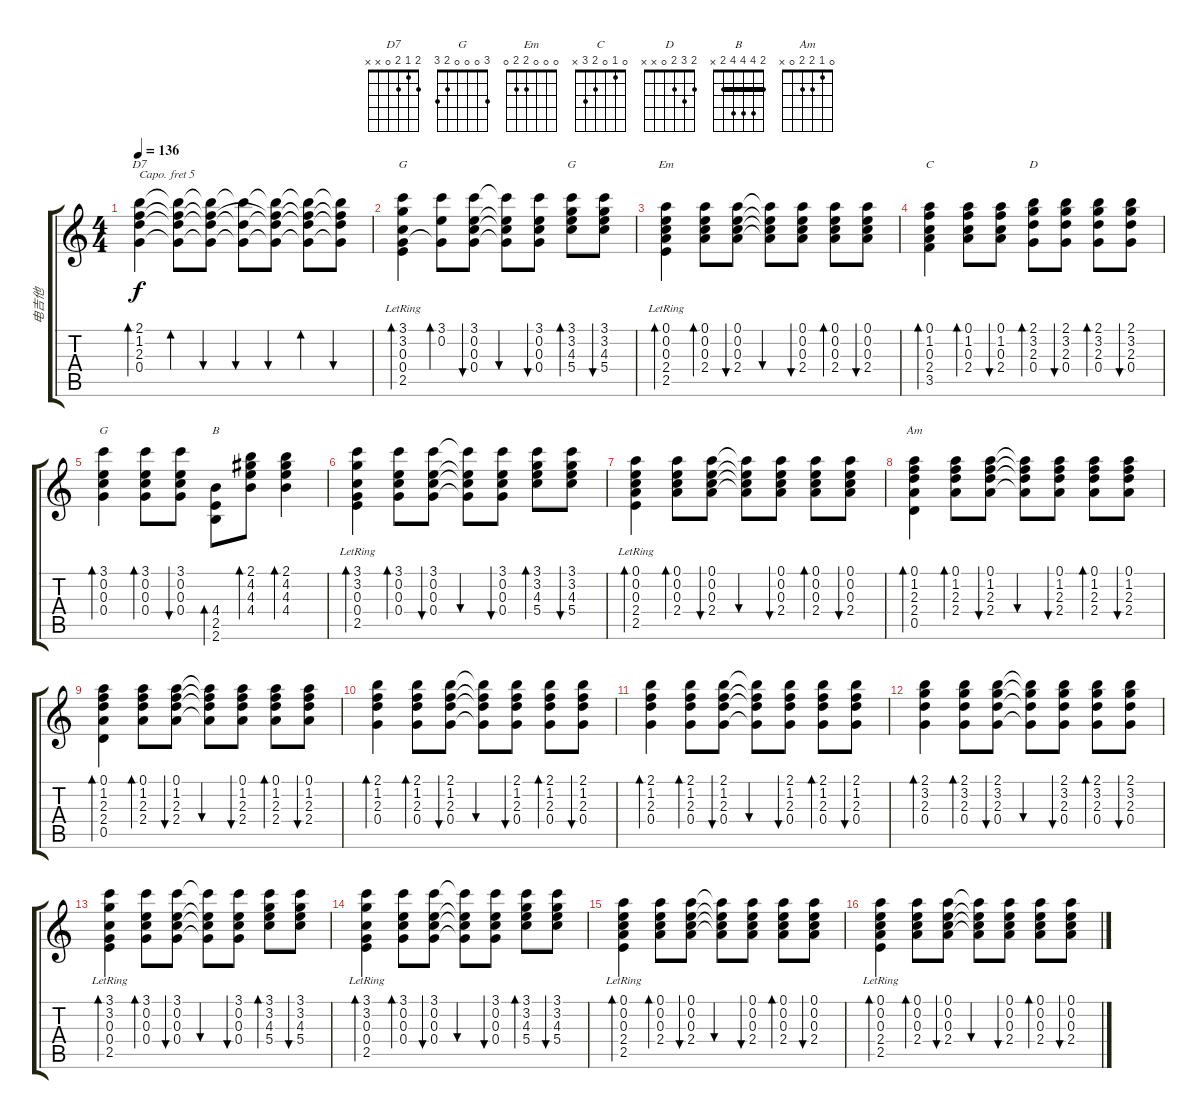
\track ("电吉他" "电吉他") {instrument distortionguitar}
\staff {score tabs}
\capo 5
\tuning (E4 B3 G3 D3 A2 E2) {hide}
\chord ("D7" 2 1 2 0 x x)
\chord ("G" 3 3 0 0 2 3) {barre 3}
\chord ("G" 3 3 4 5 5 3) {barre 3}
\chord ("Em" 0 0 0 2 2 0)
\chord ("C" 0 1 0 2 3 x)
\chord ("D" 2 3 2 0 x x)
\chord ("G" 3 0 0 0 2 3)
\chord ("B" 2 4 4 4 2 x) {barre 2}
\chord ("Am" 0 1 2 2 0 x)
\ts (4 4)
\tempo 136
\clef g2
\ks c
(2.1 1.2 2.3 0.4).4{bd 60 ch "D7" dy f} (2.1{t} 1.2{t} 2.3{t} 0.4{t}).8{bd 60} (2.1{t} 1.2{t} 2.3{t} 0.4{t}).8{bu 60} (2.1{t} 2.3{t} 0.4{t}).8{bu 60} (2.1{t} 1.2{t} 2.3{t} 0.4{t}).8{bu 60} (2.1{t} 1.2{t} 2.3{t} 0.4{t}).8{bd 60} (2.1{t} 1.2{t} 2.3{t} 0.4{t}).8{bu 60} |
(3.1{lr} 3.2{lr} 0.3{lr} 0.4 2.5).4{bd 60 ch "G" volume 8} (3.1 0.2 0.4{t}).8{bd 60} (3.1 0.2 0.3 0.4).8{bu 120} (3.1{t} 0.2{t} 0.3{t} 0.4{t}).8{bu 120} (3.1 0.2 0.3 0.4).8{bu 120} (3.1 3.2 4.3 5.4).8{bd 120 ch "G"} (3.1 3.2 4.3 5.4).8{bu 120} |
(0.1{lr} 0.2{lr} 0.3{lr} 2.4 2.5).4{bd 60 ch "Em"} (0.1 0.2 0.3 2.4).8{bd 60} (0.1 0.2 0.3 2.4).8{bu 120} (0.1{t} 0.2{t} 0.3{t} 2.4{t}).8{bu 120} (0.1 0.2 0.3 2.4).8{bu 120} (0.1 0.2 0.3 2.4).8{bd 120} (0.1 0.2 0.3 2.4).8{bu 120} |
(0.1 1.2 0.3 2.4 3.5).4{bd 120 ch "C"} (0.1 1.2 0.3 2.4).8{bd 120} (0.1 1.2 0.3 2.4).8{bu 120} (2.1 3.2 2.3 0.4).8{bd 120 ch "D"} (2.1 3.2 2.3 0.4).8{bu 120} (2.1 3.2 2.3 0.4).8{bd 120} (2.1 3.2 2.3 0.4).8{bu 120} |
(3.1 0.2 0.3 0.4).4{bd 60 ch "G"} (3.1 0.2 0.3 0.4).8{bd 60} (3.1 0.2 0.3 0.4).8{bu 60} (4.4 2.5 2.6).8{bd 60 ch "B"} (2.1 4.2 4.3 4.4).8{bd 60} (2.1 4.2 4.3 4.4).4{bd 60} |
(3.1{lr} 3.2{lr} 0.3{lr} 0.4 2.5).4{bd 60} (3.1 0.2 0.3 0.4).8{bd 60} (3.1 0.2 0.3 0.4).8{bu 120} (3.1{t} 0.2{t} 0.3{t} 0.4{t}).8{bu 120} (3.1 0.2 0.3 0.4).8{bu 120} (3.1 3.2 4.3 5.4).8{bd 120} (3.1 3.2 4.3 5.4).8{bu 120} |
(0.1{lr} 0.2{lr} 0.3{lr} 2.4 2.5).4{bd 60} (0.1 0.2 0.3 2.4).8{bd 60} (0.1 0.2 0.3 2.4).8{bu 120} (0.1{t} 0.2{t} 0.3{t} 2.4{t}).8{bu 120} (0.1 0.2 0.3 2.4).8{bu 120} (0.1 0.2 0.3 2.4).8{bd 120} (0.1 0.2 0.3 2.4).8{bu 120} |
(0.1 1.2 2.3 2.4 0.5).4{bd 60 ch "Am"} (0.1 1.2 2.3 2.4).8{bd 60} (0.1 1.2 2.3 2.4).8{bu 60} (0.1{t} 1.2{t} 2.3{t} 2.4{t}).8{bu 60} (0.1 1.2 2.3 2.4).8{bu 60} (0.1 1.2 2.3 2.4).8{bd 60} (0.1 1.2 2.3 2.4).8{bu 60} |
(0.1 1.2 2.3 2.4 0.5).4{bd 60} (0.1 1.2 2.3 2.4).8{bd 60} (0.1 1.2 2.3 2.4).8{bu 60} (0.1{t} 1.2{t} 2.3{t} 2.4{t}).8{bu 60} (0.1 1.2 2.3 2.4).8{bu 60} (0.1 1.2 2.3 2.4).8{bd 60} (0.1 1.2 2.3 2.4).8{bu 60} |
(2.1 1.2 2.3 0.4).4{bd 60} (2.1 1.2 2.3 0.4).8{bd 60} (2.1 1.2 2.3 0.4).8{bu 60} (2.1{t} 1.2{t} 2.3{t} 0.4{t}).8{bu 60} (2.1 1.2 2.3 0.4).8{bu 60} (2.1 1.2 2.3 0.4).8{bd 60} (2.1 1.2 2.3 0.4).8{bu 60} |
(2.1 1.2 2.3 0.4).4{bd 60} (2.1 1.2 2.3 0.4).8{bd 60} (2.1 1.2 2.3 0.4).8{bu 60} (2.1{t} 1.2{t} 2.3{t} 0.4{t}).8{bu 60} (2.1 1.2 2.3 0.4).8{bu 60} (2.1 1.2 2.3 0.4).8{bd 60} (2.1 1.2 2.3 0.4).8{bu 60} |
(2.1 3.2 2.3 0.4).4{bd 120} (2.1 3.2 2.3 0.4).8{bd 120} (2.1 3.2 2.3 0.4).8{bu 120} (2.1{t} 3.2{t} 2.3{t} 0.4{t}).8{bu 120} (2.1 3.2 2.3 0.4).8{bu 120} (2.1 3.2 2.3 0.4).8{bd 120} (2.1 3.2 2.3 0.4).8{bu 120} |
(3.1{lr} 3.2{lr} 0.3{lr} 0.4 2.5).4{bd 60} (3.1 0.2 0.3 0.4).8{bd 60} (3.1 0.2 0.3 0.4).8{bu 120} (3.1{t} 0.2{t} 0.3{t} 0.4{t}).8{bu 120} (3.1 0.2 0.3 0.4).8{bu 120} (3.1 3.2 4.3 5.4).8{bd 120} (3.1 3.2 4.3 5.4).8{bu 120} |
(3.1{lr} 3.2{lr} 0.3{lr} 0.4 2.5).4{bd 60} (3.1 0.2 0.3 0.4).8{bd 60} (3.1 0.2 0.3 0.4).8{bu 120} (3.1{t} 0.2{t} 0.3{t} 0.4{t}).8{bu 120} (3.1 0.2 0.3 0.4).8{bu 120} (3.1 3.2 4.3 5.4).8{bd 120} (3.1 3.2 4.3 5.4).8{bu 120} |
(0.1{lr} 0.2{lr} 0.3{lr} 2.4 2.5).4{bd 60} (0.1 0.2 0.3 2.4).8{bd 60} (0.1 0.2 0.3 2.4).8{bu 120} (0.1{t} 0.2{t} 0.3{t} 2.4{t}).8{bu 120} (0.1 0.2 0.3 2.4).8{bu 120} (0.1 0.2 0.3 2.4).8{bd 120} (0.1 0.2 0.3 2.4).8{bu 120} |
(0.1{lr} 0.2{lr} 0.3{lr} 2.4 2.5).4{bd 60} (0.1 0.2 0.3 2.4).8{bd 60} (0.1 0.2 0.3 2.4).8{bu 120} (0.1{t} 0.2{t} 0.3{t} 2.4{t}).8{bu 120} (0.1 0.2 0.3 2.4).8{bu 120} (0.1 0.2 0.3 2.4).8{bd 120} (0.1 0.2 0.3 2.4).8{bu 120}
